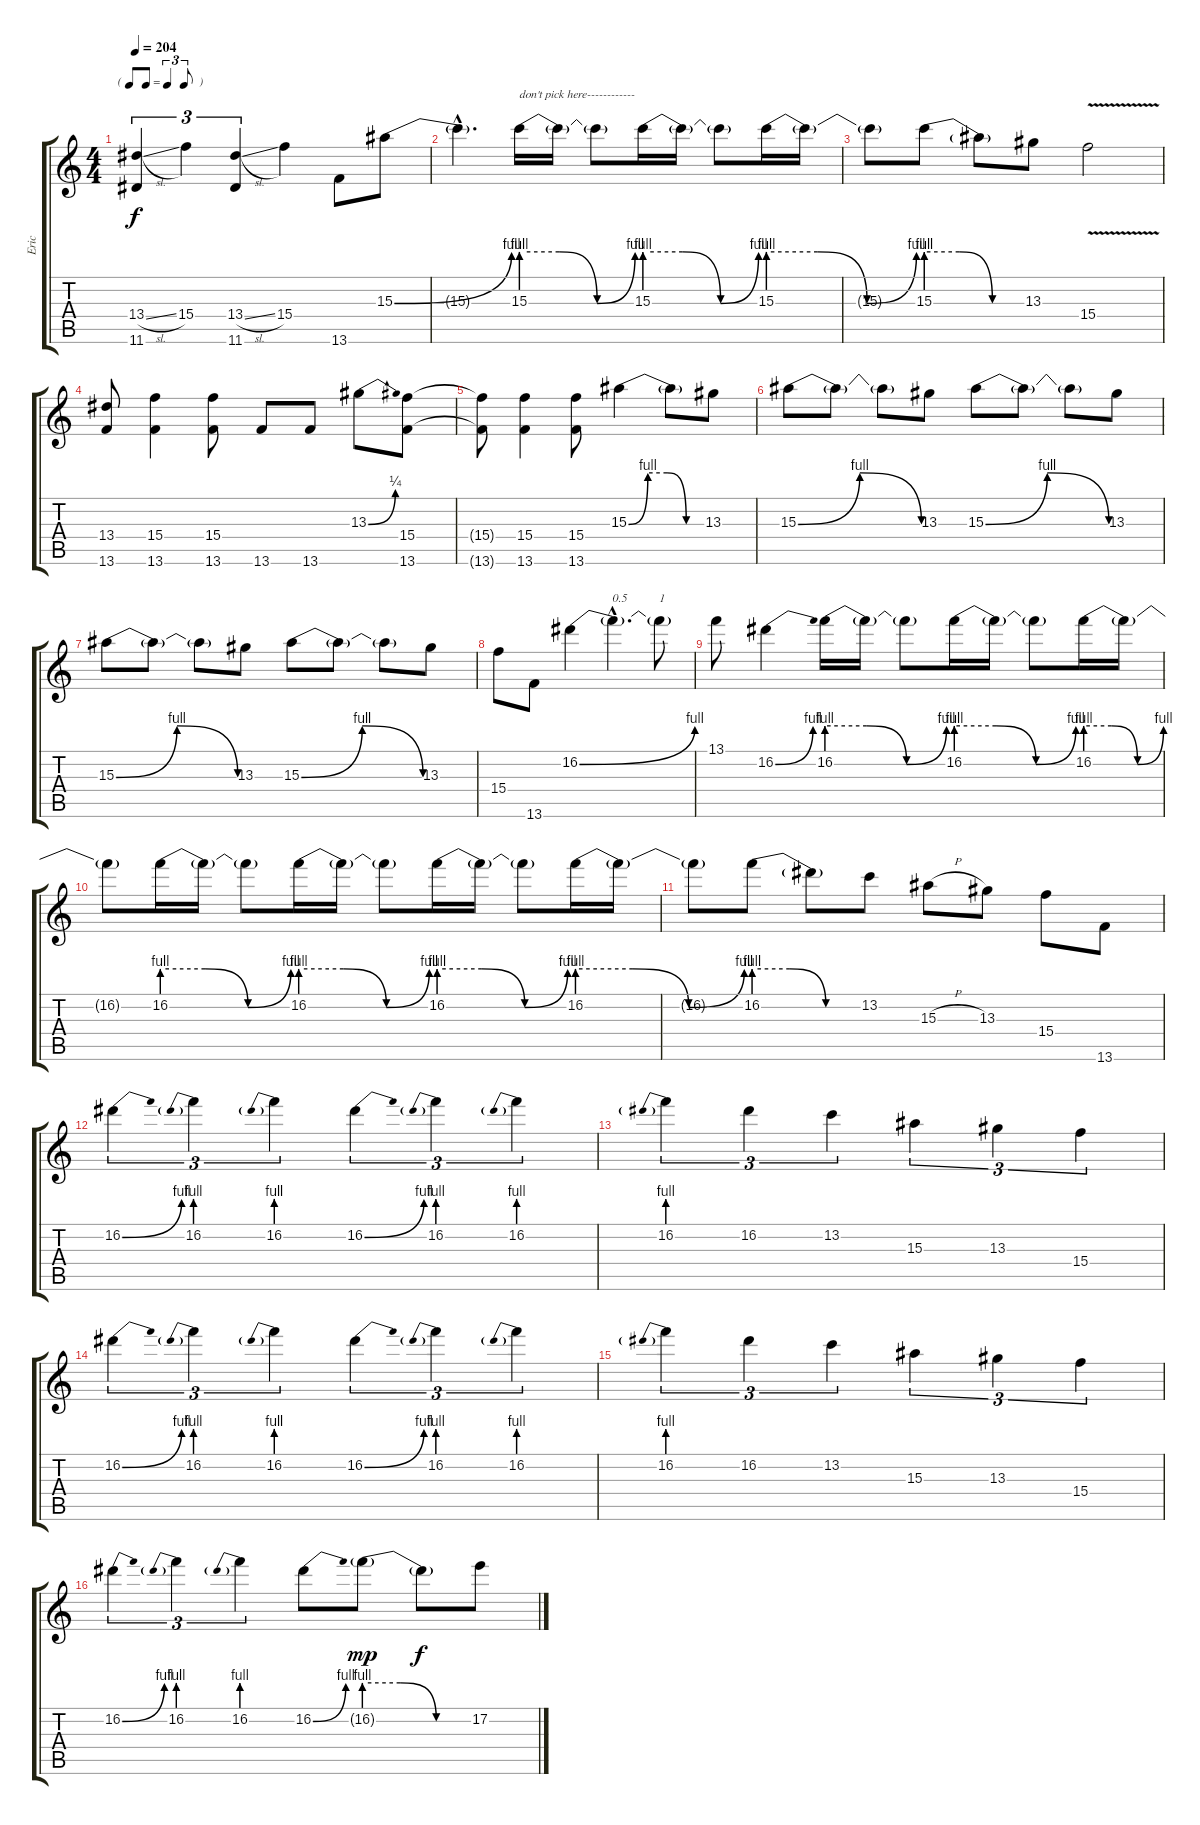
\track ("Eric" "Eric") {instrument overdrivenguitar}
\staff {score tabs}
\tuning (E4 B3 G3 D3 A2 E2) {hide}
\ts (4 4)
\tf triplet8th
\tempo 204
\clef g2
\ks c
(13.4{sl} 11.6).4{tu (3 2) dy f} 15.4.4{tu (3 2)} (13.4{sl} 11.6).4{tu (3 2)} 15.4.4 13.6.8 15.3{be (bend 0 0 60 4)}.8 |
15.3{hac t}.4{d} 15.3{be (custom 0 4 20 4 40 0 60 4)}.16{txt "don't pick here------------"} 15.3{t}.16 15.3{t}.8 15.3{be (custom 0 4 20 4 40 0 60 4)}.16 15.3{t}.16 15.3{t}.8 15.3{be (custom 0 4 20 4 40 0 60 4)}.16 15.3{t}.16 |
15.3{t}.8 15.3{be (custom 0 4 20 4 40 0 60 0)}.8 15.3{t}.8 13.3.8 15.4{v}.2 |
(13.4 13.6).8 (15.4 13.6).4 (15.4 13.6).8 13.6.8 13.6.8 13.3{be (bend 0 0 60 1)}.8 (15.4 13.6).8 |
(15.4{t} 13.6{t}).8 (15.4 13.6).4 (15.4 13.6).8 15.3{be (custom 0 0 15 4 30 4 45 0 60 0)}.4 15.3{t}.8 13.3.8 |
15.3{be (bendrelease 0 0 30 4 30 4 60 0)}.8 15.3{t}.8 15.3{t}.8 13.3.8 15.3{be (bendrelease 0 0 30 4 30 4 60 0)}.8 15.3{t}.8 15.3{t}.8 13.3.8 |
15.3{be (bendrelease 0 0 30 4 30 4 60 0)}.8 15.3{t}.8 15.3{t}.8 13.3.8 15.3{be (bendrelease 0 0 30 4 30 4 60 0)}.8 15.3{t}.8 15.3{t}.8 13.3.8 |
15.4.8 13.6.8 16.2{be (bend 0 0 60 4)}.4 16.2{hac t}.4{d txt "0.5"} 16.2{t}.8{txt "1"} |
13.1.8 16.2{be (bend 0 0 60 4)}.4 16.2{be (custom 0 4 20 4 40 0 60 4)}.16 16.2{t}.16 16.2{t}.8 16.2{be (custom 0 4 20 4 40 0 60 4)}.16 16.2{t}.16 16.2{t}.8 16.2{be (custom 0 4 20 4 40 0 60 4)}.16 16.2{t}.16 |
16.2{t}.8 16.2{be (custom 0 4 20 4 40 0 60 4)}.16 16.2{t}.16 16.2{t}.8 16.2{be (custom 0 4 20 4 40 0 60 4)}.16 16.2{t}.16 16.2{t}.8 16.2{be (custom 0 4 20 4 40 0 60 4)}.16 16.2{t}.16 16.2{t}.8 16.2{be (custom 0 4 20 4 40 0 60 4)}.16 16.2{t}.16 |
16.2{t}.8 16.2{be (custom 0 4 20 4 40 0 60 0)}.8 16.2{t}.8 13.2.8 15.3{h}.8 13.3.8 15.4.8 13.6.8 |
16.2{be (bend 0 0 60 4)}.4{tu (3 2)} 16.2{be (prebend 0 4 60 4)}.4{tu (3 2)} 16.2{be (prebend 0 4 60 4)}.4{tu (3 2)} 16.2{be (bend 0 0 60 4)}.4{tu (3 2)} 16.2{be (prebend 0 4 60 4)}.4{tu (3 2)} 16.2{be (prebend 0 4 60 4)}.4{tu (3 2)} |
16.2{be (prebend 0 4 60 4)}.4{tu (3 2)} 16.2.4{tu (3 2)} 13.2.4{tu (3 2)} 15.3.4{tu (3 2)} 13.3.4{tu (3 2)} 15.4.4{tu (3 2)} |
16.2{be (bend 0 0 60 4)}.4{tu (3 2)} 16.2{be (prebend 0 4 60 4)}.4{tu (3 2)} 16.2{be (prebend 0 4 60 4)}.4{tu (3 2)} 16.2{be (bend 0 0 60 4)}.4{tu (3 2)} 16.2{be (prebend 0 4 60 4)}.4{tu (3 2)} 16.2{be (prebend 0 4 60 4)}.4{tu (3 2)} |
16.2{be (prebend 0 4 60 4)}.4{tu (3 2)} 16.2.4{tu (3 2)} 13.2.4{tu (3 2)} 15.3.4{tu (3 2)} 13.3.4{tu (3 2)} 15.4.4{tu (3 2)} |
16.2{be (bend 0 0 60 4)}.4{tu (3 2)} 16.2{be (prebend 0 4 60 4)}.4{tu (3 2)} 16.2{be (prebend 0 4 60 4)}.4{tu (3 2)} 16.2{be (bend 0 0 60 4)}.8 16.2{be (custom 0 4 20 4 40 0 60 0) g}.8{dy mp} 16.2{t}.8{dy f} 17.2{sl}.8
